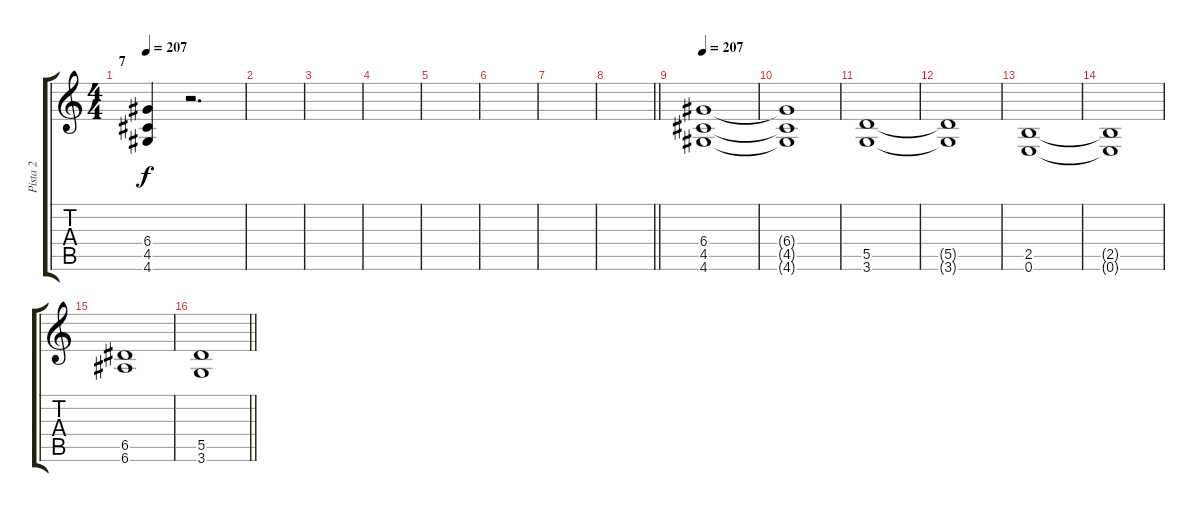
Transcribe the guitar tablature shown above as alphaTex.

\track ("Pista 2" "Pista 2") {instrument distortionguitar}
\staff {score tabs}
\tuning (E4 B3 G3 D3 A2 E2) {hide}
\ts (4 4)
\section ("" "7")
\tempo 207
\clef g2
\ks c
(6.4 4.5 4.6).4{dy f} r.2{d} |
|
|
|
|
|
|
\barLineRight lightlight
|
\tempo 207
(6.4 4.5 4.6).1 |
(6.4{t} 4.5{t} 4.6{t}).1 |
(5.5 3.6).1 |
(5.5{t} 3.6{t}).1 |
(2.5 0.6).1 |
(2.5{t} 0.6{t}).1 |
(6.5 6.6).1 |
\barLineRight lightlight
(5.5 3.6).1
